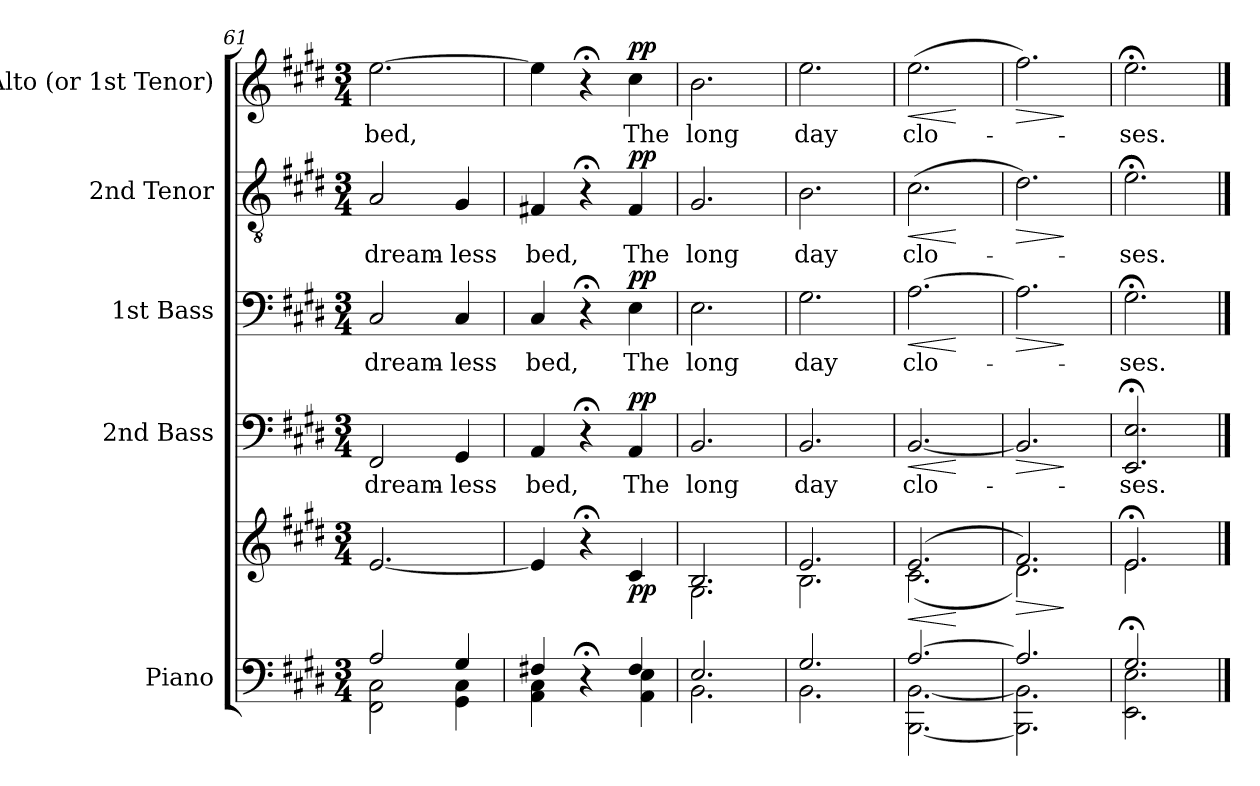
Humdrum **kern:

**kern	**kern	**dynam	**kern	**text	**dynam	**kern	**text	**dynam	**kern	**text	**dynam	**kern	**text	**dynam
*part5	*part5	*part5	*part4	*part4	*part4	*part3	*part3	*part3	*part2	*part2	*part2	*part1	*part1	*part1
*staff6	*staff5	*staff5/6	*staff4	*staff4	*staff4	*staff3	*staff3	*staff3	*staff2	*staff2	*staff2	*staff1	*staff1	*staff1
*I"Piano	*	*	*I"2nd Bass	*	*	*I"1st Bass	*	*	*I"2nd Tenor	*	*	*I"Alto (or 1st Tenor)	*	*
*I'Pno	*	*	*	*	*	*	*	*	*	*	*	*	*	*
*clefF4	*clefG2	*	*clefF4	*	*	*clefF4	*	*	*clefGv2	*	*	*clefG2	*	*
*k[f#c#g#d#]	*k[f#c#g#d#]	*	*k[f#c#g#d#]	*	*	*k[f#c#g#d#]	*	*	*k[f#c#g#d#]	*	*	*k[f#c#g#d#]	*	*
*M3/4	*M3/4	*	*M3/4	*	*	*M3/4	*	*	*M3/4	*	*	*M3/4	*	*
=61	=61	=61	=61	=61	=61	=61	=61	=61	=61	=61	=61	=61	=61	=61
*^	*	*	*	*	*	*	*	*	*	*	*	*	*	*
2A/	2FF#\ 2C#\	[2.e/	.	2FF#/	dream-	.	2C#/	dream-	.	2A/	dream-	.	[2.ee\	bed,	.
4G#/	4GG#\ 4C#\	.	.	4GG#/	-less	.	4C#/	-less	.	4G#/	-less	.	.	.	.
=62	=62	=62	=62	=62	=62	=62	=62	=62	=62	=62	=62	=62	=62	=62	=62
4F#X/	4AA\ 4C#\	4e/]	.	4AA/	bed,	.	4C#/	bed,	.	4F#X/	bed,	.	4ee\]	.	.
4r;<	4ryy	4r;<	.	4r;<	.	.	4r;<	.	.	4r;<	.	.	4r;<	.	.
!	!	!	!LO:DY:b	!	!	!LO:DY:a	!	!	!LO:DY:a	!	!	!LO:DY:a	!	!	!LO:DY:a
4F#/	4AA\ 4E\	4c#/	pp	4AA/	The	pp	4E\	The	pp	4F#/	The	pp	4cc#\	The	pp
=63	=63	=63	=63	=63	=63	=63	=63	=63	=63	=63	=63	=63	=63	=63	=63
*	*	*^	*	*	*	*	*	*	*	*	*	*	*	*	*
2.E/	2.BB\	2.B/	2.G#\	.	2.BB/	long	.	2.E\	long	.	2.G#/	long	.	2.b\	long	.
=64	=64	=64	=64	=64	=64	=64	=64	=64	=64	=64	=64	=64	=64	=64	=64	=64
2.G#/	2.BB\	2.e/	2.B\	.	2.BB/	day	.	2.G#\	day	.	2.B\	day	.	2.ee\	day	.
=65	=65	=65	=65	=65	=65	=65	=65	=65	=65	=65	=65	=65	=65	=65	=65	=65
!	!	!	!	!LO:HP:b	!	!	!LO:HP:b	!	!	!LO:HP:b	!	!	!LO:HP:b	!	!	!LO:HP:b
[2.A/	[2.BBB\ [2.BB\	(2.e/	(2.c#\	<	[2.BB/	clo-	<	[2.A\	clo-	<	(2.c#\	clo-	<	(2.ee\	clo-	<
*v	*v	*	*	*	*	*	*	*	*	*	*	*	*	*	*	*
*	*v	*v	*	*	*	*	*	*	*	*	*	*	*	*	*
.	.	[	.	.	[	.	.	[	.	.	[	.	.	[
=66	=66	=66	=66	=66	=66	=66	=66	=66	=66	=66	=66	=66	=66	=66
*^	*	*	*	*	*	*	*	*	*	*	*	*	*	*
!	!	!	!LO:HP:b	!	!	!LO:HP:b	!	!	!LO:HP:b	!	!	!LO:HP:b	!	!	!LO:HP:b
*	*	*^	*	*	*	*	*	*	*	*	*	*	*	*	*
2.A/]	2.BBB\] 2.BB\]	2.f#/)	2.d#\)	>	2.BB/]	.	>	2.A\]	.	>	2.d#\)	.	>	2.ff#\)	.	>
*v	*v	*	*	*	*	*	*	*	*	*	*	*	*	*	*	*
*	*v	*v	*	*	*	*	*	*	*	*	*	*	*	*	*
.	.	]	.	.	]	.	.	]	.	.	]	.	.	]
=67	=67	=67	=67	=67	=67	=67	=67	=67	=67	=67	=67	=67	=67	=67
*^	*^	*	*	*	*	*	*	*	*	*	*	*	*	*
2.G#;</	2.EE\ 2.E\	2.e;</	2.e\	.	2.EE/;< 2.E/;<	-ses.	.	2.G#;<\	-ses.	.	2.e;<\	-ses.	.	2.ee;<\	-ses.	.
*v	*v	*	*	*	*	*	*	*	*	*	*	*	*	*	*	*
*	*v	*v	*	*	*	*	*	*	*	*	*	*	*	*	*
==	==	==	==	==	==	==	==	==	==	==	==	==	==	==
*-	*-	*-	*-	*-	*-	*-	*-	*-	*-	*-	*-	*-	*-	*-
